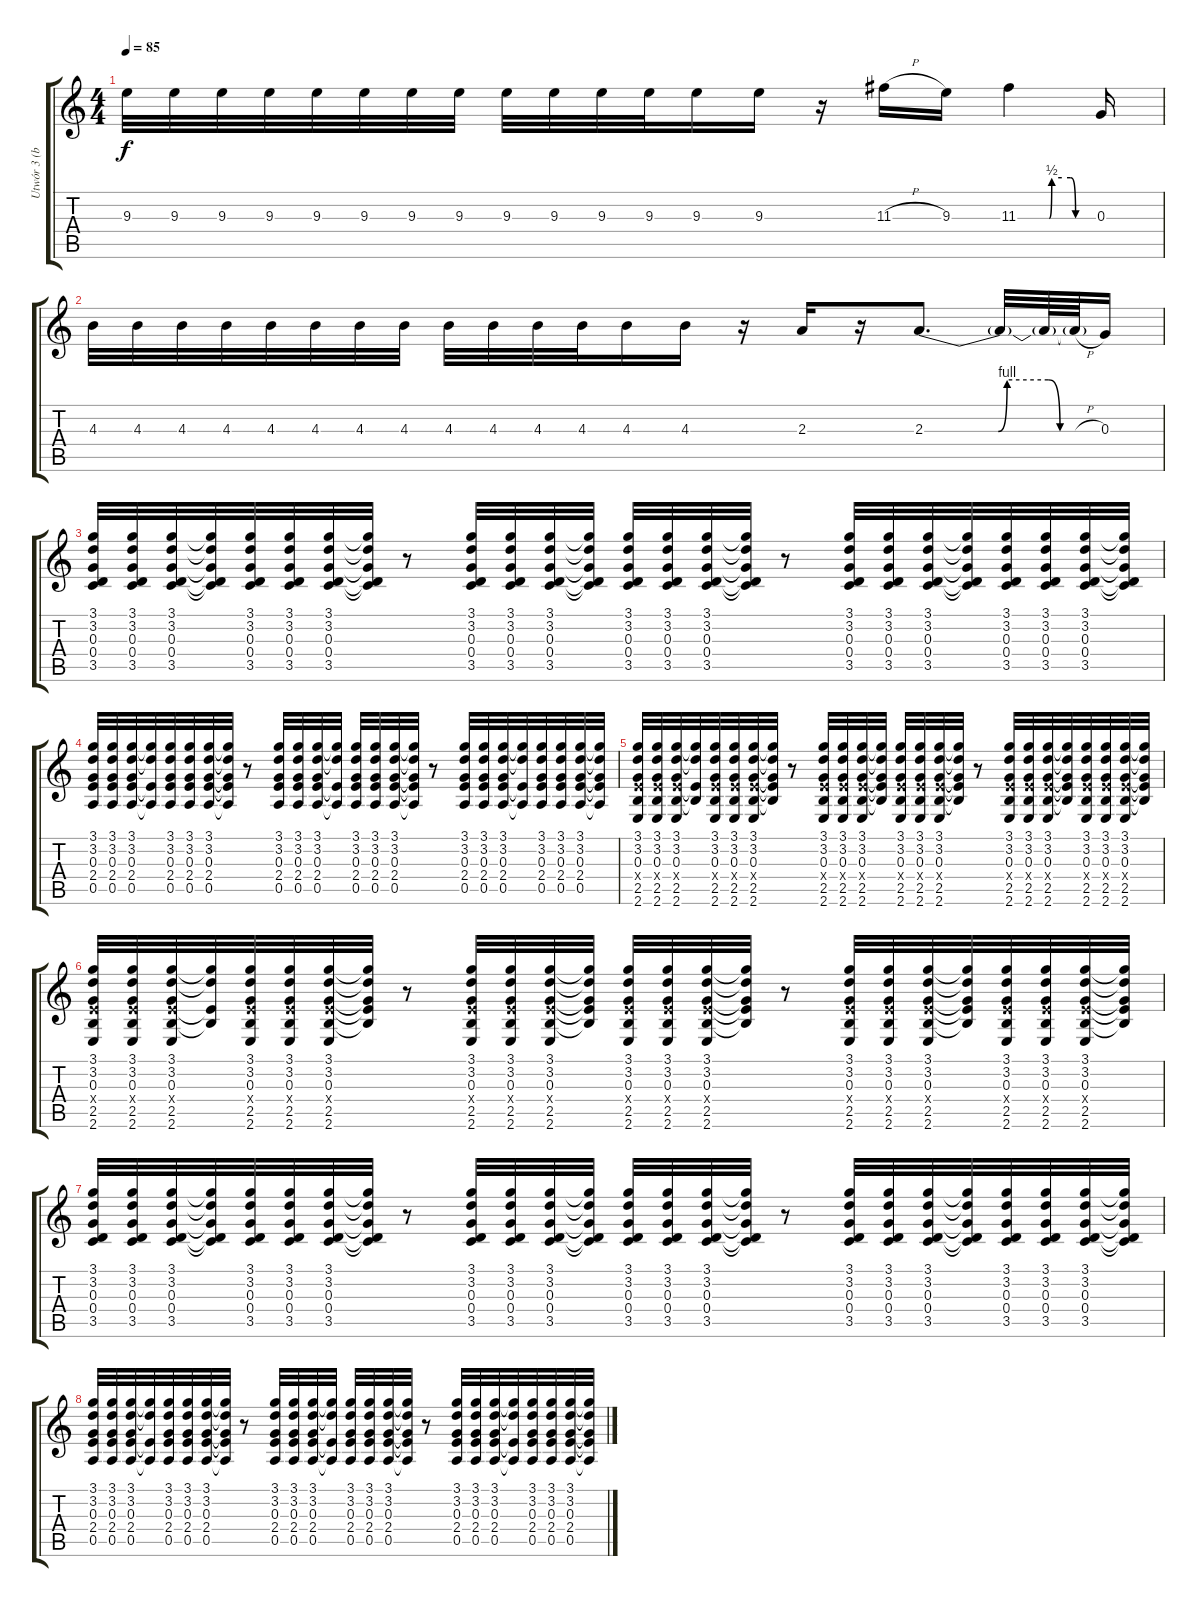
\track ("Utwór 3 (by remy2828)" "Utwór 3 (b") {instrument distortionguitar}
\staff {score tabs}
\tuning (E4 B3 G3 D3 A2 D2) {hide}
\ts (4 4)
\tempo 85
\clef g2
\ks c
9.3.32{dy f} 9.3.32 9.3.32 9.3.32 9.3.32 9.3.32 9.3.32 9.3.32 9.3.32 9.3.32 9.3.32 9.3.32 9.3.16 9.3.16 r.16 11.3{h}.16 9.3.16 11.3{be (custom 0 0 15 0 20 0 25 0 27 2 35 2 42 2 46 0 60 0)}.4 0.3.16 |
4.3.32 4.3.32 4.3.32 4.3.32 4.3.32 4.3.32 4.3.32 4.3.32 4.3.32 4.3.32 4.3.32 4.3.32 4.3.16 4.3.16 r.16 2.3.16 r.16 2.3{be (custom 0 0 15 0 20 0 23 0 25 0 28 4 42 4 46 0 60 0)}.8{d} 2.3{t}.32 2.3{t}.64 2.3{h t}.64 0.3.16 |
(3.1 3.2 0.3 0.4 3.5).32{volume 13} (3.1 3.2 0.3 0.4 3.5).32 (3.1 3.2 0.3 0.4 3.5).32 (3.1{t} 3.2{t} 0.3{t} 0.4{t} 3.5{t}).32 (3.1 3.2 0.3 0.4 3.5).32 (3.1 3.2 0.3 0.4 3.5).32 (3.1 3.2 0.3 0.4 3.5).32 (3.1{t} 3.2{t} 0.3{t} 0.4{t} 3.5{t}).32 r.8 (3.1 3.2 0.3 0.4 3.5).32 (3.1 3.2 0.3 0.4 3.5).32 (3.1 3.2 0.3 0.4 3.5).32 (3.1{t} 3.2{t} 0.3{t} 0.4{t} 3.5{t}).32 (3.1 3.2 0.3 0.4 3.5).32 (3.1 3.2 0.3 0.4 3.5).32 (3.1 3.2 0.3 0.4 3.5).32 (3.1{t} 3.2{t} 0.3{t} 0.4{t} 3.5{t}).32 r.8 (3.1 3.2 0.3 0.4 3.5).32 (3.1 3.2 0.3 0.4 3.5).32 (3.1 3.2 0.3 0.4 3.5).32 (3.1{t} 3.2{t} 0.3{t} 0.4{t} 3.5{t}).32 (3.1 3.2 0.3 0.4 3.5).32 (3.1 3.2 0.3 0.4 3.5).32 (3.1 3.2 0.3 0.4 3.5).32 (3.1{t} 3.2{t} 0.3{t} 0.4{t} 3.5{t}).32 |
(3.1 3.2 0.3 2.4 0.5).32 (3.1 3.2 0.3 2.4 0.5).32 (3.1 3.2 0.3 2.4 0.5).32 (3.1{t} 3.2{t} 2.4{t} 0.5{t}).32 (3.1 3.2 0.3 2.4 0.5).32 (3.1 3.2 0.3 2.4 0.5).32 (3.1 3.2 0.3 2.4 0.5).32 (3.1{t} 3.2{t} 0.3{t} 2.4{t} 0.5{t}).32 r.8 (3.1 3.2 0.3 2.4 0.5).32 (3.1 3.2 0.3 2.4 0.5).32 (3.1 3.2 0.3 2.4 0.5).32 (3.1{t} 3.2{t} 2.4{t} 0.5{t}).32 (3.1 3.2 0.3 2.4 0.5).32 (3.1 3.2 0.3 2.4 0.5).32 (3.1 3.2 0.3 2.4 0.5).32 (3.1{t} 3.2{t} 0.3{t} 2.4{t} 0.5{t}).32 r.8 (3.1 3.2 0.3 2.4 0.5).32 (3.1 3.2 0.3 2.4 0.5).32 (3.1 3.2 0.3 2.4 0.5).32 (3.1{t} 3.2{t} 2.4{t} 0.5{t}).32 (3.1 3.2 0.3 2.4 0.5).32 (3.1 3.2 0.3 2.4 0.5).32 (3.1 3.2 0.3 2.4 0.5).32 (3.1{t} 3.2{t} 0.3{t} 2.4{t} 0.5{t}).32 |
(3.1 3.2 0.3 2.4{x} 2.5 2.6).32 (3.1 3.2 0.3 2.4{x} 2.5 2.6).32 (3.1 3.2 0.3 2.4{x} 2.5 2.6).32 (3.1{t} 3.2{t} 2.4{t} 2.5{t}).32 (3.1 3.2 0.3 2.4{x} 2.5 2.6).32 (3.1 3.2 0.3 2.4{x} 2.5 2.6).32 (3.1 3.2 0.3 2.4{x} 2.5 2.6).32 (3.1{t} 3.2{t} 0.3{t} 2.4{t} 2.5{t}).32 r.8 (3.1 3.2 0.3 2.4{x} 2.5 2.6).32 (3.1 3.2 0.3 2.4{x} 2.5 2.6).32 (3.1 3.2 0.3 2.4{x} 2.5 2.6).32 (3.1{t} 3.2{t} 0.3{t} 2.4{t} 2.5{t}).32 (3.1 3.2 0.3 2.4{x} 2.5 2.6).32 (3.1 3.2 0.3 2.4{x} 2.5 2.6).32 (3.1 3.2 0.3 2.4{x} 2.5 2.6).32 (3.1{t} 3.2{t} 0.3{t} 2.4{t} 2.5{t}).32 r.8 (3.1 3.2 0.3 2.4{x} 2.5 2.6).32 (3.1 3.2 0.3 2.4{x} 2.5 2.6).32 (3.1 3.2 0.3 2.4{x} 2.5 2.6).32 (3.1{t} 3.2{t} 0.3{t} 2.4{t} 2.5{t}).32 (3.1 3.2 0.3 2.4{x} 2.5 2.6).32 (3.1 3.2 0.3 2.4{x} 2.5 2.6).32 (3.1 3.2 0.3 2.4{x} 2.5 2.6).32 (3.1{t} 3.2{t} 0.3{t} 2.4{t} 2.5{t}).32 |
(3.1 3.2 0.3 2.4{x} 2.5 2.6).32 (3.1 3.2 0.3 2.4{x} 2.5 2.6).32 (3.1 3.2 0.3 2.4{x} 2.5 2.6).32 (3.1{t} 3.2{t} 2.4{t} 2.5{t}).32 (3.1 3.2 0.3 2.4{x} 2.5 2.6).32 (3.1 3.2 0.3 2.4{x} 2.5 2.6).32 (3.1 3.2 0.3 2.4{x} 2.5 2.6).32 (3.1{t} 3.2{t} 0.3{t} 2.4{t} 2.5{t}).32 r.8 (3.1 3.2 0.3 2.4{x} 2.5 2.6).32 (3.1 3.2 0.3 2.4{x} 2.5 2.6).32 (3.1 3.2 0.3 2.4{x} 2.5 2.6).32 (3.1{t} 3.2{t} 0.3{t} 2.4{t} 2.5{t}).32 (3.1 3.2 0.3 2.4{x} 2.5 2.6).32 (3.1 3.2 0.3 2.4{x} 2.5 2.6).32 (3.1 3.2 0.3 2.4{x} 2.5 2.6).32 (3.1{t} 3.2{t} 0.3{t} 2.4{t} 2.5{t}).32 r.8 (3.1 3.2 0.3 2.4{x} 2.5 2.6).32 (3.1 3.2 0.3 2.4{x} 2.5 2.6).32 (3.1 3.2 0.3 2.4{x} 2.5 2.6).32 (3.1{t} 3.2{t} 0.3{t} 2.4{t} 2.5{t}).32 (3.1 3.2 0.3 2.4{x} 2.5 2.6).32 (3.1 3.2 0.3 2.4{x} 2.5 2.6).32 (3.1 3.2 0.3 2.4{x} 2.5 2.6).32 (3.1{t} 3.2{t} 0.3{t} 2.4{t} 2.5{t}).32 |
(3.1 3.2 0.3 0.4 3.5).32 (3.1 3.2 0.3 0.4 3.5).32 (3.1 3.2 0.3 0.4 3.5).32 (3.1{t} 3.2{t} 0.3{t} 0.4{t} 3.5{t}).32 (3.1 3.2 0.3 0.4 3.5).32 (3.1 3.2 0.3 0.4 3.5).32 (3.1 3.2 0.3 0.4 3.5).32 (3.1{t} 3.2{t} 0.3{t} 0.4{t} 3.5{t}).32 r.8 (3.1 3.2 0.3 0.4 3.5).32 (3.1 3.2 0.3 0.4 3.5).32 (3.1 3.2 0.3 0.4 3.5).32 (3.1{t} 3.2{t} 0.3{t} 0.4{t} 3.5{t}).32 (3.1 3.2 0.3 0.4 3.5).32 (3.1 3.2 0.3 0.4 3.5).32 (3.1 3.2 0.3 0.4 3.5).32 (3.1{t} 3.2{t} 0.3{t} 0.4{t} 3.5{t}).32 r.8 (3.1 3.2 0.3 0.4 3.5).32 (3.1 3.2 0.3 0.4 3.5).32 (3.1 3.2 0.3 0.4 3.5).32 (3.1{t} 3.2{t} 0.3{t} 0.4{t} 3.5{t}).32 (3.1 3.2 0.3 0.4 3.5).32 (3.1 3.2 0.3 0.4 3.5).32 (3.1 3.2 0.3 0.4 3.5).32 (3.1{t} 3.2{t} 0.3{t} 0.4{t} 3.5{t}).32 |
(3.1 3.2 0.3 2.4 0.5).32 (3.1 3.2 0.3 2.4 0.5).32 (3.1 3.2 0.3 2.4 0.5).32 (3.1{t} 3.2{t} 2.4{t} 0.5{t}).32 (3.1 3.2 0.3 2.4 0.5).32 (3.1 3.2 0.3 2.4 0.5).32 (3.1 3.2 0.3 2.4 0.5).32 (3.1{t} 3.2{t} 0.3{t} 2.4{t} 0.5{t}).32 r.8 (3.1 3.2 0.3 2.4 0.5).32 (3.1 3.2 0.3 2.4 0.5).32 (3.1 3.2 0.3 2.4 0.5).32 (3.1{t} 3.2{t} 2.4{t} 0.5{t}).32 (3.1 3.2 0.3 2.4 0.5).32 (3.1 3.2 0.3 2.4 0.5).32 (3.1 3.2 0.3 2.4 0.5).32 (3.1{t} 3.2{t} 0.3{t} 2.4{t} 0.5{t}).32 r.8 (3.1 3.2 0.3 2.4 0.5).32 (3.1 3.2 0.3 2.4 0.5).32 (3.1 3.2 0.3 2.4 0.5).32 (3.1{t} 3.2{t} 2.4{t} 0.5{t}).32 (3.1 3.2 0.3 2.4 0.5).32 (3.1 3.2 0.3 2.4 0.5).32 (3.1 3.2 0.3 2.4 0.5).32 (3.1{t} 3.2{t} 0.3{t} 2.4{t} 0.5{t}).32
